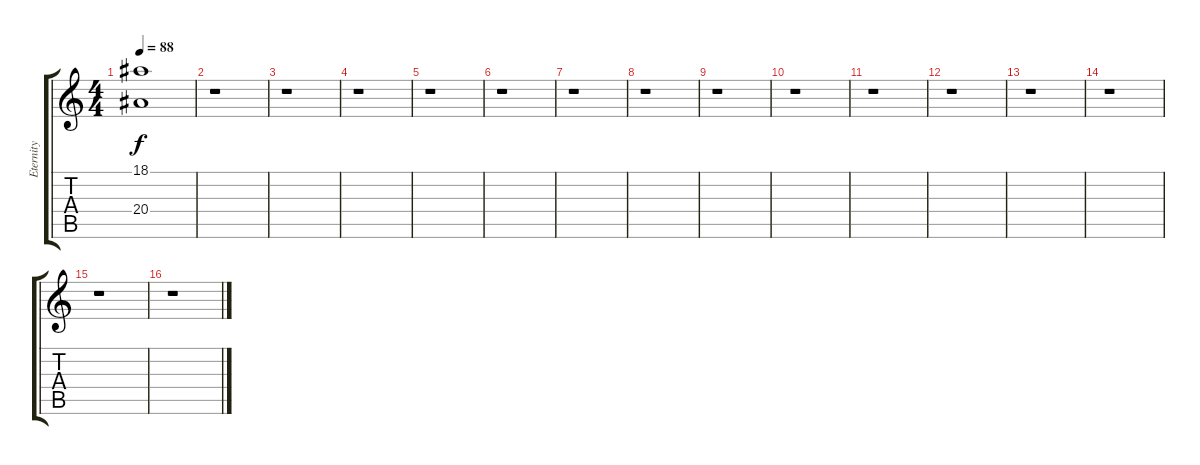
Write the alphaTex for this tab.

\track ("Eternity" "Eternity") {instrument flute}
\staff {score tabs}
\tuning (E4 B3 G3 D3 A2 E2) {hide}
\ts (4 4)
\tempo 88
\clef g2
\ks c
(18.1{t} 20.4{t}).1{dy f} |
r.1 |
r.1 |
r.1 |
r.1 |
r.1 |
r.1 |
r.1 |
r.1 |
r.1 |
r.1 |
r.1 |
r.1 |
r.1 |
r.1 |
r.1
